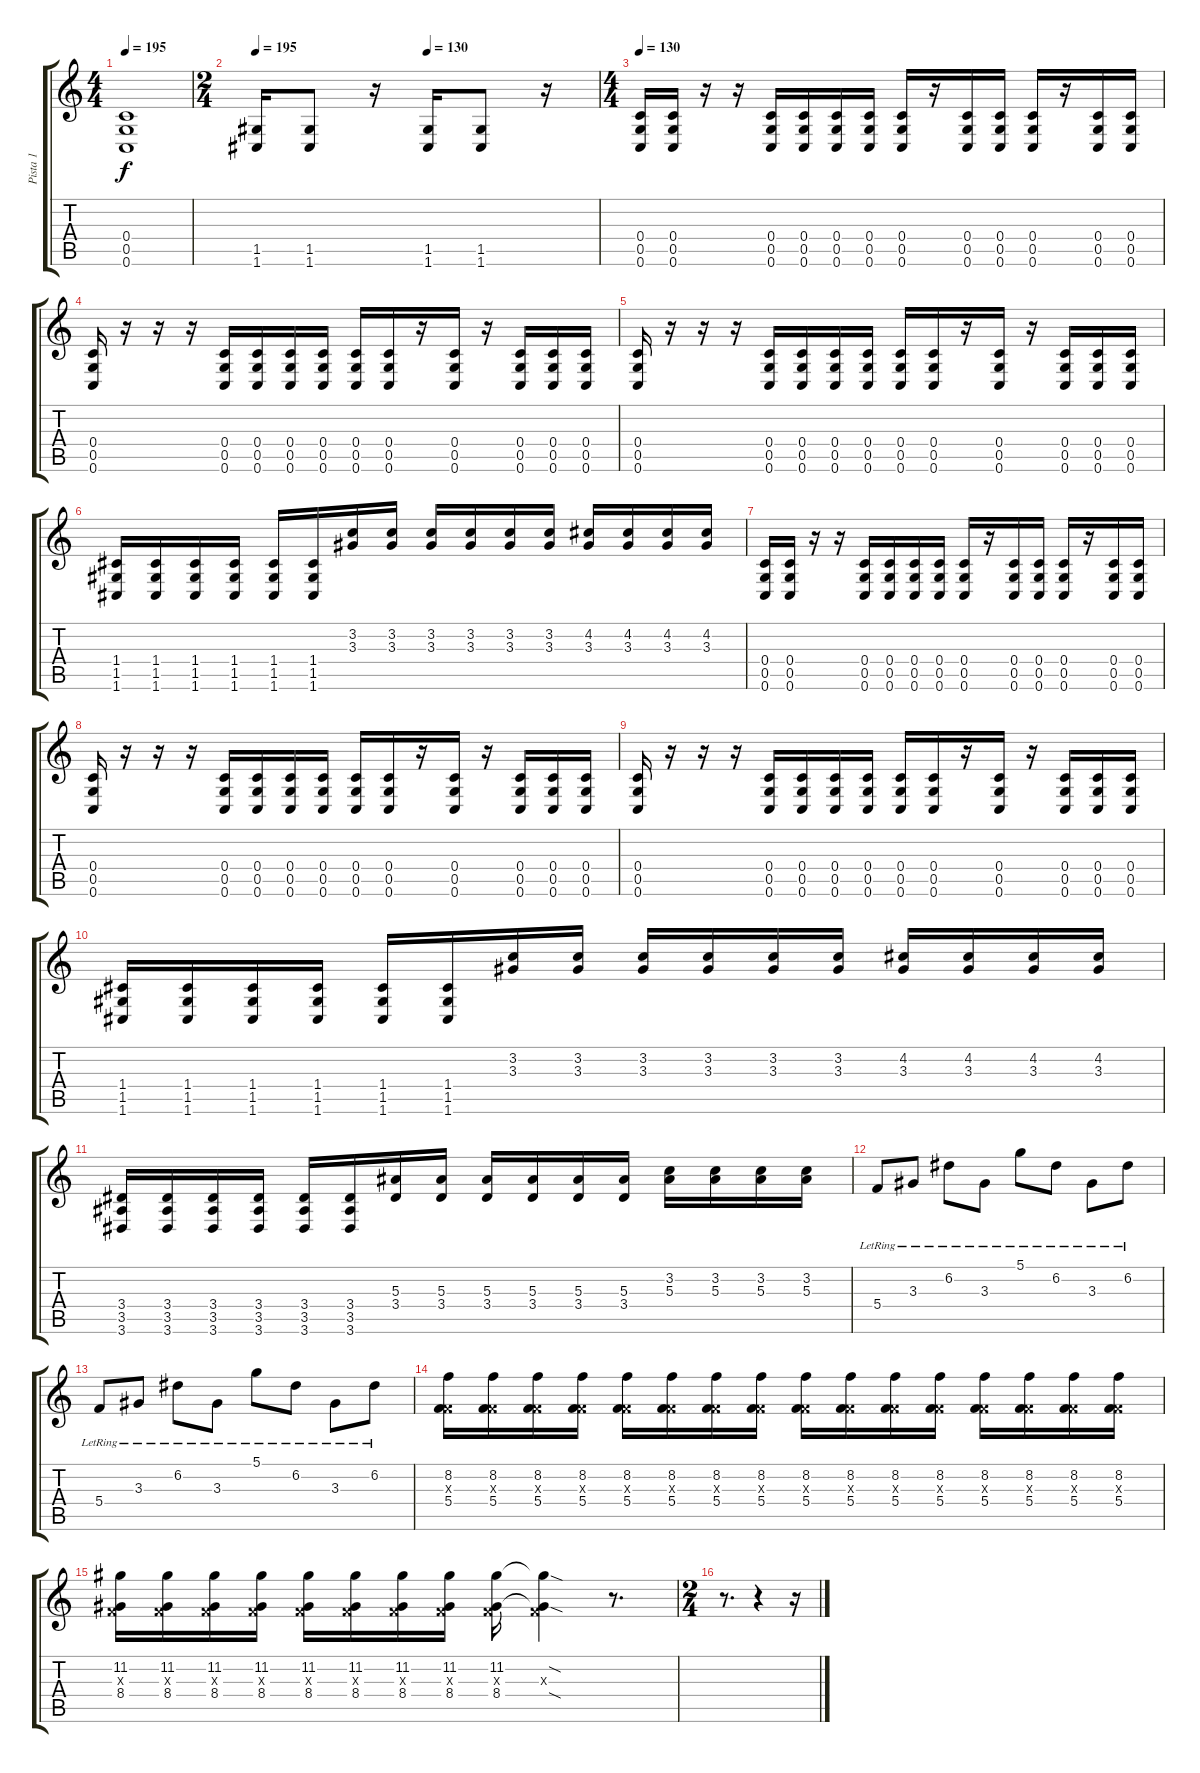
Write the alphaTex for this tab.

\track ("Pista 1" "Pista 1") {instrument overdrivenguitar}
\staff {score tabs}
\tuning (D4 A3 F3 C3 G2 C2) {hide}
\ts (4 4)
\tempo 195
\clef g2
\ks c
(0.4{t} 0.5{t} 0.6{t}).1{dy f} |
\ts (2 4)
\tempo 195
\tempo (130 0.5)
(1.5 1.6).16 (1.5 1.6).8 r.16 (1.5 1.6).16 (1.5 1.6).8 r.16 |
\ts (4 4)
\tempo 130
(0.4 0.5 0.6).16 (0.4 0.5 0.6).16 r.16 r.16 (0.4 0.5 0.6).16 (0.4 0.5 0.6).16 (0.4 0.5 0.6).16 (0.4 0.5 0.6).16 (0.4 0.5 0.6).16 r.16 (0.4 0.5 0.6).16 (0.4 0.5 0.6).16 (0.4 0.5 0.6).16 r.16 (0.4 0.5 0.6).16 (0.4 0.5 0.6).16 |
(0.4 0.5 0.6).16 r.16 r.16 r.16 (0.4 0.5 0.6).16 (0.4 0.5 0.6).16 (0.4 0.5 0.6).16 (0.4 0.5 0.6).16 (0.4 0.5 0.6).16 (0.4 0.5 0.6).16 r.16 (0.4 0.5 0.6).16 r.16 (0.4 0.5 0.6).16 (0.4 0.5 0.6).16 (0.4 0.5 0.6).16 |
(0.4 0.5 0.6).16 r.16 r.16 r.16 (0.4 0.5 0.6).16 (0.4 0.5 0.6).16 (0.4 0.5 0.6).16 (0.4 0.5 0.6).16 (0.4 0.5 0.6).16 (0.4 0.5 0.6).16 r.16 (0.4 0.5 0.6).16 r.16 (0.4 0.5 0.6).16 (0.4 0.5 0.6).16 (0.4 0.5 0.6).16 |
(1.4 1.5 1.6).16 (1.4 1.5 1.6).16 (1.4 1.5 1.6).16 (1.4 1.5 1.6).16 (1.4 1.5 1.6).16 (1.4 1.5 1.6).16 (3.2 3.3).16 (3.2 3.3).16 (3.2 3.3).16 (3.2 3.3).16 (3.2 3.3).16 (3.2 3.3).16 (4.2 3.3).16 (4.2 3.3).16 (4.2 3.3).16 (4.2 3.3).16 |
(0.4 0.5 0.6).16 (0.4 0.5 0.6).16 r.16 r.16 (0.4 0.5 0.6).16 (0.4 0.5 0.6).16 (0.4 0.5 0.6).16 (0.4 0.5 0.6).16 (0.4 0.5 0.6).16 r.16 (0.4 0.5 0.6).16 (0.4 0.5 0.6).16 (0.4 0.5 0.6).16 r.16 (0.4 0.5 0.6).16 (0.4 0.5 0.6).16 |
(0.4 0.5 0.6).16 r.16 r.16 r.16 (0.4 0.5 0.6).16 (0.4 0.5 0.6).16 (0.4 0.5 0.6).16 (0.4 0.5 0.6).16 (0.4 0.5 0.6).16 (0.4 0.5 0.6).16 r.16 (0.4 0.5 0.6).16 r.16 (0.4 0.5 0.6).16 (0.4 0.5 0.6).16 (0.4 0.5 0.6).16 |
(0.4 0.5 0.6).16 r.16 r.16 r.16 (0.4 0.5 0.6).16 (0.4 0.5 0.6).16 (0.4 0.5 0.6).16 (0.4 0.5 0.6).16 (0.4 0.5 0.6).16 (0.4 0.5 0.6).16 r.16 (0.4 0.5 0.6).16 r.16 (0.4 0.5 0.6).16 (0.4 0.5 0.6).16 (0.4 0.5 0.6).16 |
(1.4 1.5 1.6).16 (1.4 1.5 1.6).16 (1.4 1.5 1.6).16 (1.4 1.5 1.6).16 (1.4 1.5 1.6).16 (1.4 1.5 1.6).16 (3.2 3.3).16 (3.2 3.3).16 (3.2 3.3).16 (3.2 3.3).16 (3.2 3.3).16 (3.2 3.3).16 (4.2 3.3).16 (4.2 3.3).16 (4.2 3.3).16 (4.2 3.3).16 |
(3.4 3.5 3.6).16 (3.4 3.5 3.6).16 (3.4 3.5 3.6).16 (3.4 3.5 3.6).16 (3.4 3.5 3.6).16 (3.4 3.5 3.6).16 (5.3 3.4).16 (5.3 3.4).16 (5.3 3.4).16 (5.3 3.4).16 (5.3 3.4).16 (5.3 3.4).16 (3.2 5.3).16 (3.2 5.3).16 (3.2 5.3).16 (3.2 5.3).16 |
5.4{lr}.8 3.3{lr}.8 6.2{lr}.8 3.3{lr}.8 5.1{lr}.8 6.2{lr}.8 3.3{lr}.8 6.2{lr}.8 |
5.4{lr}.8 3.3{lr}.8 6.2{lr}.8 3.3{lr}.8 5.1{lr}.8 6.2{lr}.8 3.3{lr}.8 6.2{lr}.8 |
(8.2 0.3{x} 5.4).16 (8.2 0.3{x} 5.4).16 (8.2 0.3{x} 5.4).16 (8.2 0.3{x} 5.4).16 (8.2 0.3{x} 5.4).16 (8.2 0.3{x} 5.4).16 (8.2 0.3{x} 5.4).16 (8.2 0.3{x} 5.4).16 (8.2 0.3{x} 5.4).16 (8.2 0.3{x} 5.4).16 (8.2 0.3{x} 5.4).16 (8.2 0.3{x} 5.4).16 (8.2 0.3{x} 5.4).16 (8.2 0.3{x} 5.4).16 (8.2 0.3{x} 5.4).16 (8.2 0.3{x} 5.4).16 |
(11.2 0.3{x} 8.4).16 (11.2 0.3{x} 8.4).16 (11.2 0.3{x} 8.4).16 (11.2 0.3{x} 8.4).16 (11.2 0.3{x} 8.4).16 (11.2 0.3{x} 8.4).16 (11.2 0.3{x} 8.4).16 (11.2 0.3{x} 8.4).16 (11.2 0.3{x} 8.4).16 (11.2{sod t} 0.3{x} 8.4{sod t}).4 r.8{d} |
\ts (2 4)
r.8{d} r.4 r.16
